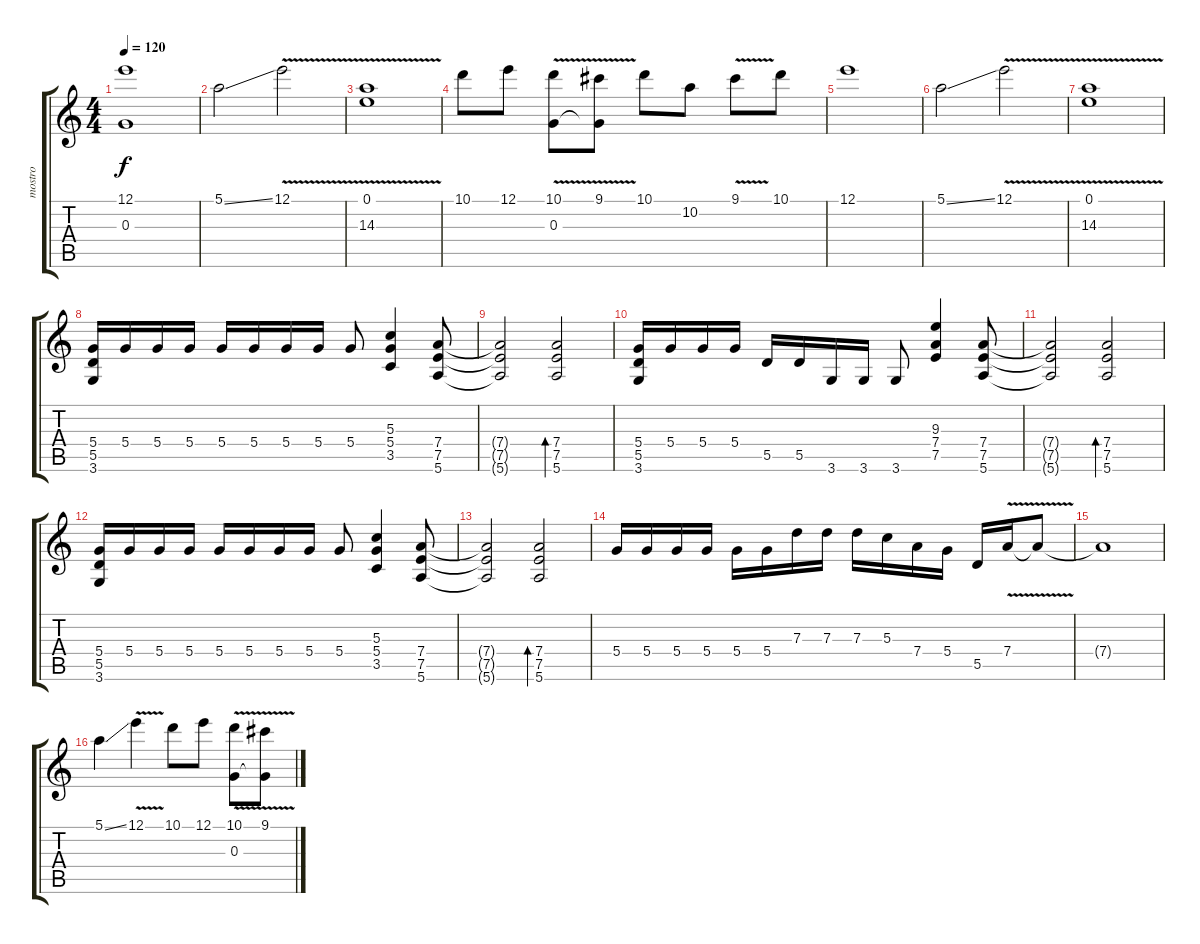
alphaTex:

\track ("mostro" "mostro") {instrument overdrivenguitar}
\staff {score tabs}
\tuning (E4 B3 G3 D3 A2 E2) {hide}
\ts (4 4)
\tempo 120
\clef g2
\ks c
(12.1 0.3{t}).1{dy f} |
5.1{ss}.2 12.1{v}.2 |
(0.1 14.3{v}).1 |
10.1.8 12.1.8 (10.1 0.3{v}).8 (9.1 0.3{t}).8 10.1.8 10.2.8 9.1{v}.8 10.1.8 |
12.1.1 |
5.1{ss}.2 12.1{v}.2 |
(0.1 14.3{v}).1 |
(5.4 5.5 3.6).16 5.4.16 5.4.16 5.4.16 5.4.16 5.4.16 5.4.16 5.4.16 5.4.8 (5.3 5.4 3.5).4 (7.4 7.5 5.6).8 |
(7.4{t} 7.5{t} 5.6{t}).2 (7.4 7.5 5.6).2{bd 480} |
(5.4 5.5 3.6).16 5.4.16 5.4.16 5.4.16 5.5.16 5.5.16 3.6.16 3.6.16 3.6.8 (9.3 7.4 7.5).4 (7.4 7.5 5.6).8 |
(7.4{t} 7.5{t} 5.6{t}).2 (7.4 7.5 5.6).2{bd 480} |
(5.4 5.5 3.6).16 5.4.16 5.4.16 5.4.16 5.4.16 5.4.16 5.4.16 5.4.16 5.4.8 (5.3 5.4 3.5).4 (7.4 7.5 5.6).8 |
(7.4{t} 7.5{t} 5.6{t}).2 (7.4 7.5 5.6).2{bd 480} |
5.4.16 5.4.16 5.4.16 5.4.16 5.4.16 5.4.16 7.3.16 7.3.16 7.3.16 5.3.16 7.4.16 5.4.16 5.5.16 7.4{v}.16 7.4{t}.8 |
7.4{t}.1{volume 9} |
5.1{ss}.4{volume 14} 12.1{v}.4 10.1.8 12.1.8 (10.1 0.3{v}).8 (9.1 0.3{t}).8
